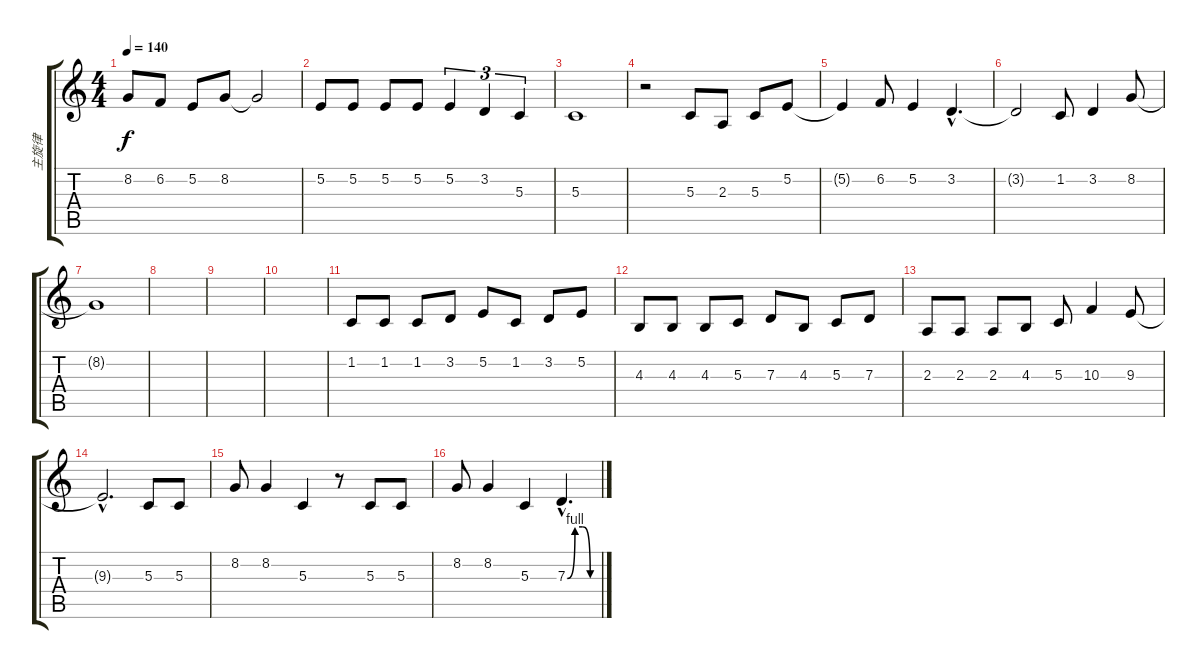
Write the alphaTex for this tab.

\track ("主旋律" "主旋律") {instrument sopranosax}
\staff {score tabs}
\tuning (E4 B3 G3 D3 A2 E2) {hide}
\ts (4 4)
\tempo 140
\clef g2
\ks c
8.2{t}.8{dy f} 6.2.8 5.2.8 8.2.8 8.2{t}.2 |
5.2.8 5.2.8 5.2.8 5.2.8 5.2.4{tu (3 2)} 3.2.4{tu (3 2)} 5.3.4{tu (3 2)} |
5.3.1 |
r.2 5.3.8 2.3.8 5.3.8 5.2.8 |
5.2{t}.4 6.2.8 5.2.4 3.2{hac}.4{d} |
3.2{t}.2 1.2.8 3.2.4 8.2.8 |
8.2{t}.1 |
|
|
|
1.2.8 1.2.8 1.2.8 3.2.8 5.2.8 1.2.8 3.2.8 5.2.8 |
4.3.8 4.3.8 4.3.8 5.3.8 7.3.8 4.3.8 5.3.8 7.3.8 |
2.3.8 2.3.8 2.3.8 4.3.8 5.3.8 10.3.4 9.3.8 |
9.3{hac t}.2{d} 5.3.8 5.3.8 |
8.2.8 8.2.4 5.3.4 r.8 5.3.8 5.3.8 |
8.2.8 8.2.4 5.3.4 7.3{be (custom 0 0 15 4 30 4 45 0 60 0) hac}.4{d}
